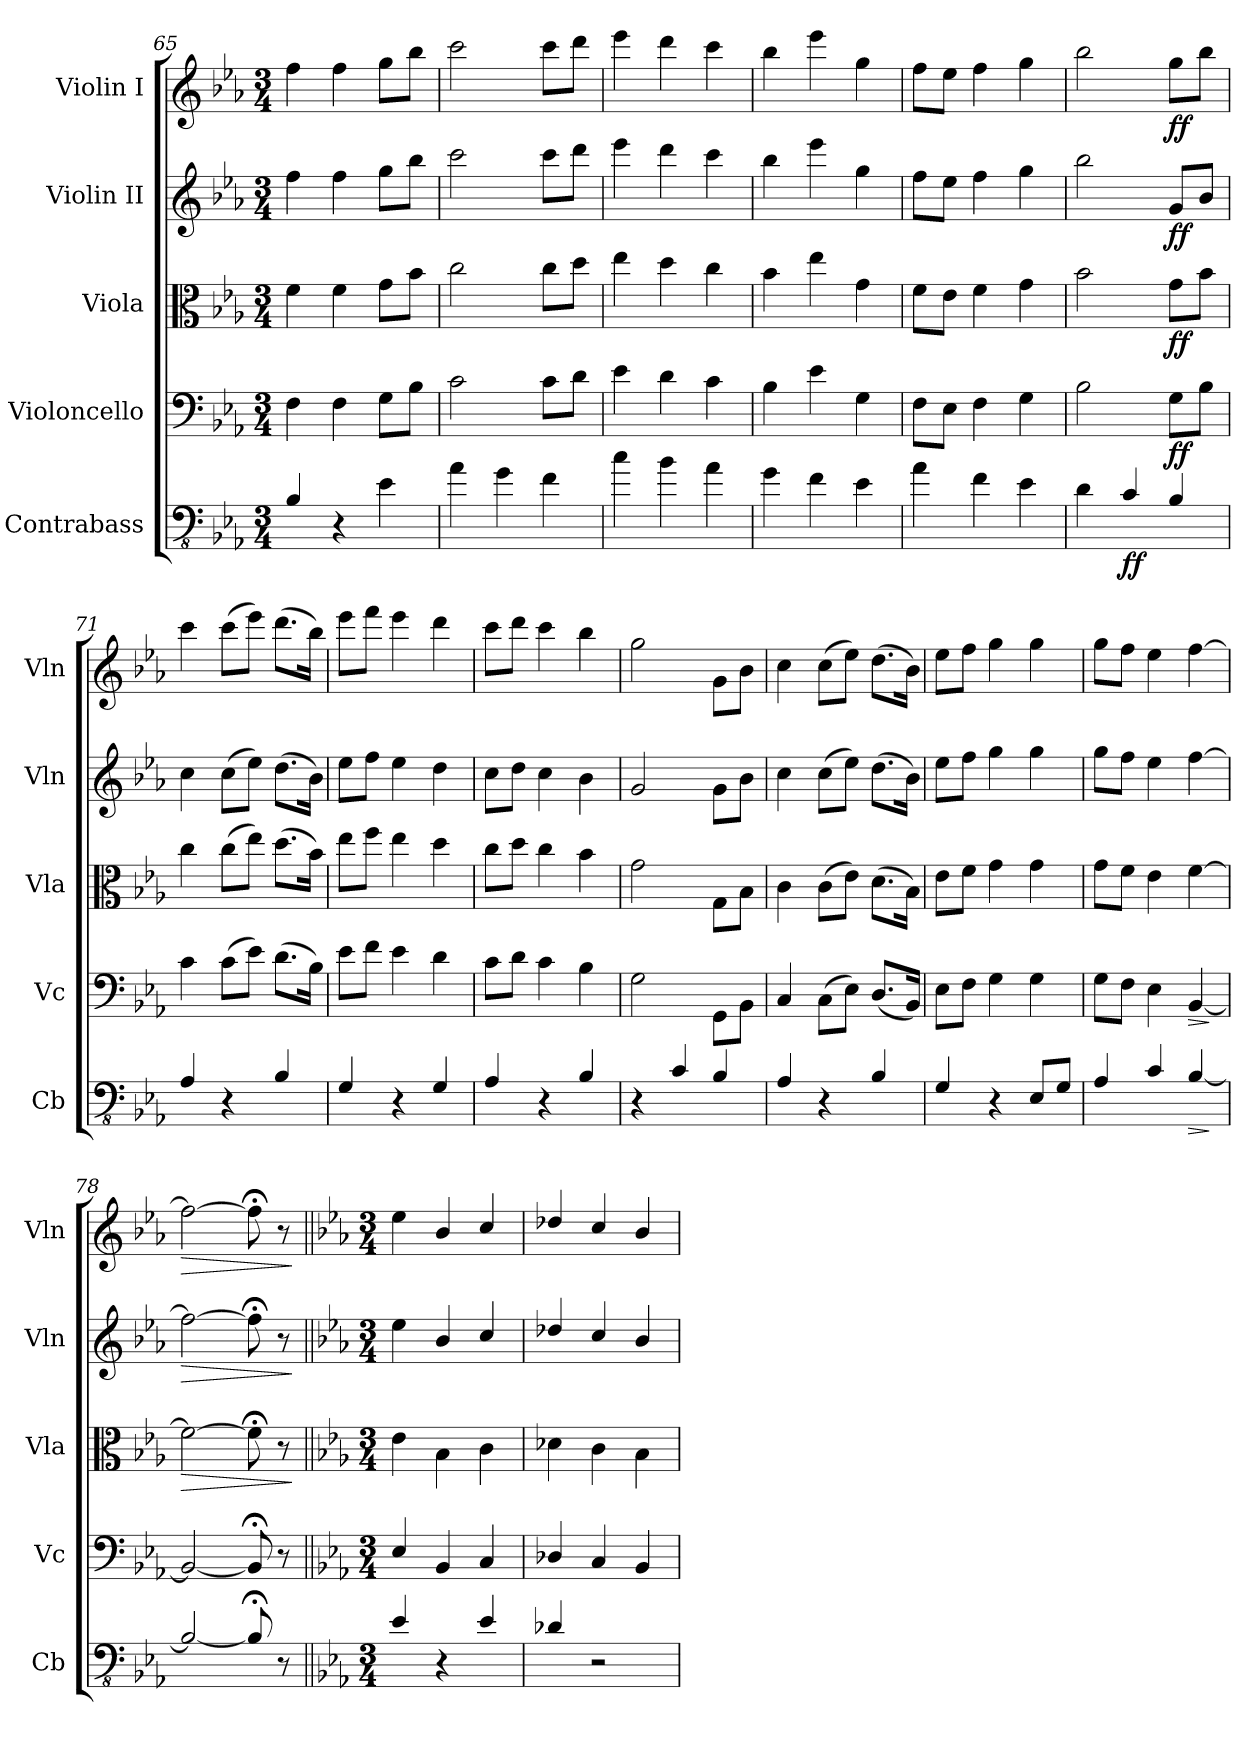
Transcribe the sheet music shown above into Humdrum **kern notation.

**kern	**dynam	**kern	**dynam	**kern	**dynam	**kern	**dynam	**kern	**dynam
*part5	*part5	*part4	*part4	*part3	*part3	*part2	*part2	*part1	*part1
*staff5	*staff5	*staff4	*staff4	*staff3	*staff3	*staff2	*staff2	*staff1	*staff1
*I"Contrabass	*	*I"Violoncello	*	*I"Viola	*	*I"Violin II	*	*I"Violin I	*
*I'Cb	*	*I'Vc	*	*I'Vla	*	*I'Vln	*	*I'Vln	*
*clefFv4	*	*clefF4	*	*clefC3	*	*clefG2	*	*clefG2	*
*ITrd7c12	*	*	*	*	*	*	*	*	*
*k[b-e-a-]	*	*k[b-e-a-]	*	*k[b-e-a-]	*	*k[b-e-a-]	*	*k[b-e-a-]	*
*M3/4	*	*M3/4	*	*M3/4	*	*M3/4	*	*M3/4	*
=65	=65	=65	=65	=65	=65	=65	=65	=65	=65
4BBB-/	.	4F\	.	4f\	.	4ff\	.	4ff\	.
4r	.	4F\	.	4f\	.	4ff\	.	4ff\	.
4EE-\	.	8G\L	.	8g\L	.	8gg\L	.	8gg\L	.
.	.	8B-\J	.	8b-\J	.	8bb-\J	.	8bb-\J	.
=66	=66	=66	=66	=66	=66	=66	=66	=66	=66
4AA-\	.	2c\	.	2cc\	.	2ccc\	.	2ccc\	.
4GG\	.	.	.	.	.	.	.	.	.
4FF\	.	8c\L	.	8cc\L	.	8ccc\L	.	8ccc\L	.
.	.	8d\J	.	8dd\J	.	8ddd\J	.	8ddd\J	.
=67	=67	=67	=67	=67	=67	=67	=67	=67	=67
4C\	.	4e-\	.	4ee-\	.	4eee-\	.	4eee-\	.
4BB-\	.	4d\	.	4dd\	.	4ddd\	.	4ddd\	.
4AA-\	.	4c\	.	4cc\	.	4ccc\	.	4ccc\	.
=68	=68	=68	=68	=68	=68	=68	=68	=68	=68
4GG\	.	4B-\	.	4b-\	.	4bb-\	.	4bb-\	.
4FF\	.	4e-\	.	4ee-\	.	4eee-\	.	4eee-\	.
4EE-\	.	4G\	.	4g\	.	4gg\	.	4gg\	.
=69	=69	=69	=69	=69	=69	=69	=69	=69	=69
4AA-\	.	8F\L	.	8f\L	.	8ff\L	.	8ff\L	.
.	.	8E-\J	.	8e-\J	.	8ee-\J	.	8ee-\J	.
4FF\	.	4F\	.	4f\	.	4ff\	.	4ff\	.
4EE-\	.	4G\	.	4g\	.	4gg\	.	4gg\	.
=70	=70	=70	=70	=70	=70	=70	=70	=70	=70
4DD\	.	2B-\	.	2b-\	.	2bb-\	.	2bb-\	.
!	!LO:DY:b	!	!	!	!	!	!	!	!
4CC/	ff	.	.	.	.	.	.	.	.
!	!	!	!LO:DY:b	!	!LO:DY:b	!	!LO:DY:b	!	!LO:DY:b
4BBB-/	.	8G\L	ff	8g\L	ff	8g/L	ff	8gg\L	ff
.	.	8B-\J	.	8b-\J	.	8b-/J	.	8bb-\J	.
!!LO:PB:g=z
=71	=71	=71	=71	=71	=71	=71	=71	=71	=71
4AAA-/	.	4c\	.	4cc\	.	4cc\	.	4ccc\	.
4r	.	(8c\L	.	(8cc\L	.	(8cc\L	.	(8ccc\L	.
.	.	8e-\J)	.	8ee-\J)	.	8ee-\J)	.	8eee-\J)	.
4BBB-/	.	(8.d\L	.	(8.dd\L	.	(8.dd\L	.	(8.ddd\L	.
.	.	16B-\Jk)	.	16b-\Jk)	.	16b-\Jk)	.	16bb-\Jk)	.
=72	=72	=72	=72	=72	=72	=72	=72	=72	=72
4GGG/	.	8e-\L	.	8ee-\L	.	8ee-\L	.	8eee-\L	.
.	.	8f\J	.	8ff\J	.	8ff\J	.	8fff\J	.
4r	.	4e-\	.	4ee-\	.	4ee-\	.	4eee-\	.
4GGG/	.	4d\	.	4dd\	.	4dd\	.	4ddd\	.
=73	=73	=73	=73	=73	=73	=73	=73	=73	=73
4AAA-/	.	8c\L	.	8cc\L	.	8cc\L	.	8ccc\L	.
.	.	8d\J	.	8dd\J	.	8dd\J	.	8ddd\J	.
4r	.	4c\	.	4cc\	.	4cc\	.	4ccc\	.
4BBB-/	.	4B-\	.	4b-\	.	4b-\	.	4bb-\	.
=74	=74	=74	=74	=74	=74	=74	=74	=74	=74
4r	.	2G\	.	2g\	.	2g/	.	2gg\	.
4CC/	.	.	.	.	.	.	.	.	.
4BBB-/	.	8GG\L	.	8G\L	.	8g\L	.	8g\L	.
.	.	8BB-\J	.	8B-\J	.	8b-\J	.	8b-\J	.
=75	=75	=75	=75	=75	=75	=75	=75	=75	=75
4AAA-/	.	4C/	.	4c\	.	4cc\	.	4cc\	.
4r	.	(8C\L	.	(8c\L	.	(8cc\L	.	(8cc\L	.
.	.	8E-\J)	.	8e-\J)	.	8ee-\J)	.	8ee-\J)	.
4BBB-/	.	(8.D/L	.	(8.d\L	.	(8.dd\L	.	(8.dd\L	.
.	.	16BB-/Jk)	.	16B-\Jk)	.	16b-\Jk)	.	16b-\Jk)	.
=76	=76	=76	=76	=76	=76	=76	=76	=76	=76
4GGG/	.	8E-\L	.	8e-\L	.	8ee-\L	.	8ee-\L	.
.	.	8F\J	.	8f\J	.	8ff\J	.	8ff\J	.
4r	.	4G\	.	4g\	.	4gg\	.	4gg\	.
8EEE-/L	.	4G\	.	4g\	.	4gg\	.	4gg\	.
8GGG/J	.	.	.	.	.	.	.	.	.
=77	=77	=77	=77	=77	=77	=77	=77	=77	=77
4AAA-/	.	8G\L	.	8g\L	.	8gg\L	.	8gg\L	.
.	.	8F\J	.	8f\J	.	8ff\J	.	8ff\J	.
4CC/	.	4E-\	.	4e-\	.	4ee-\	.	4ee-\	.
!	!LO:HP:b	!	!LO:HP:b	!	!	!	!	!	!
[4BBB-/	>	[4BB-/	>	[4f\	.	[4ff\	.	[4ff\	.
.	]	.	]	.	.	.	.	.	.
!!LO:LB:g=z
=78	=78	=78	=78	=78	=78	=78	=78	=78	=78
!	!	!	!	!	!LO:HP:b	!	!LO:HP:b	!	!LO:HP:b
2BBB-/_	.	2BB-/_	.	2f\_	>	2ff\_	>	2ff\_	>
8BBB-;</]	.	8BB-;</]	.	8f;<\]	.	8ff;<\]	.	8ff;<\]	.
8r	.	8r	.	8r	.	8r	.	8r	.
.	.	.	.	.	]	.	]	.	]
=79||	=79||	=79||	=79||	=79||	=79||	=79||	=79||	=79||	=79||
!!LO:REH:place=s1:a:B:fs=14:t=D
*k[b-e-a-]	*	*k[b-e-a-]	*	*k[b-e-a-]	*	*k[b-e-a-]	*	*k[b-e-a-]	*
*M3/4	*	*M3/4	*	*M3/4	*	*M3/4	*	*M3/4	*
*	*	*	*	*	*	*	*	*MM185	*
4EE-/	.	4E-/	.	4e-\	.	4ee-\	.	4ee-\	.
4r	.	4BB-/	.	4B-\	.	4b-/	.	4b-/	.
4EE-/	.	4C/	.	4c\	.	4cc/	.	4cc/	.
=80	=80	=80	=80	=80	=80	=80	=80	=80	=80
4DD-X/	.	4D-X/	.	4d-X\	.	4dd-X/	.	4dd-X/	.
2r	.	4C/	.	4c\	.	4cc/	.	4cc/	.
.	.	4BB-/	.	4B-\	.	4b-/	.	4b-/	.
=	=	=	=	=	=	=	=	=	=
*-	*-	*-	*-	*-	*-	*-	*-	*-	*-
